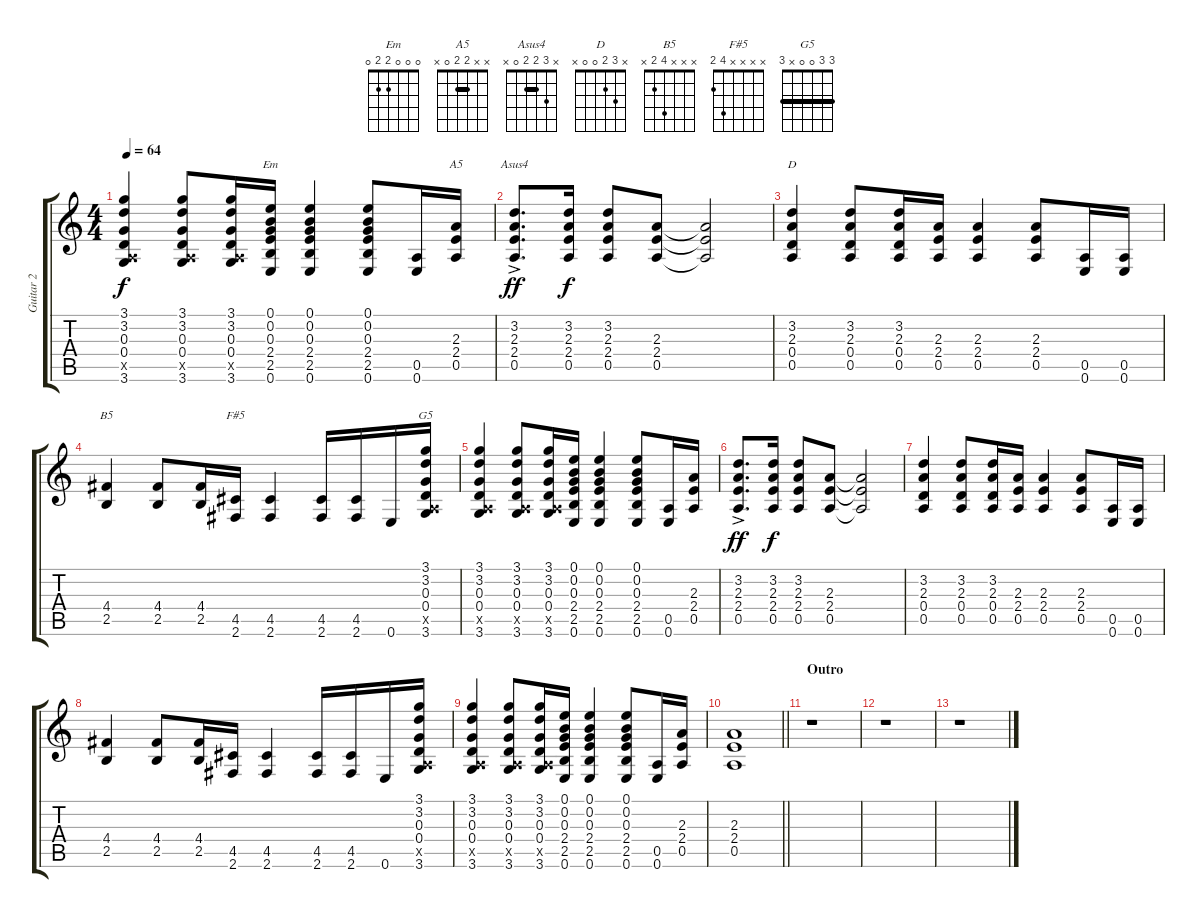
\track ("Guitar 2" "Guitar 2") {instrument electricguitarclean}
\staff {score tabs}
\tuning (E4 B3 G3 D3 A2 E2) {hide}
\chord ("Em" 0 0 0 2 2 0)
\chord ("A5" x x 2 2 0 x) {barre 2}
\chord ("Asus4" x 3 2 2 0 x) {barre 2}
\chord ("D" x 3 2 0 0 x)
\chord ("B5" x x x 4 2 x)
\chord ("F#5" x x x x 4 2)
\chord ("G5" 3 3 0 0 x 3) {barre 3}
\ts (4 4)
\tempo 64
\clef g2
\ks c
(3.1 3.2 0.3 0.4 0.5{x} 3.6).4{dy f} (3.1 3.2 0.3 0.4 0.5{x} 3.6).8 (3.1 3.2 0.3 0.4 0.5{x} 3.6).16 (0.1 0.2 0.3 2.4 2.5 0.6).16{ch "Em"} (0.1 0.2 0.3 2.4 2.5 0.6).4 (0.1 0.2 0.3 2.4 2.5 0.6).8 (0.5 0.6).16 (2.3 2.4 0.5).16{ch "A5"} |
(3.2{ac} 2.3{ac} 2.4{ac} 0.5{ac}).8{d ch "Asus4" dy ff} (3.2 2.3 2.4 0.5).16{dy f} (3.2 2.3 2.4 0.5).8 (2.3 2.4 0.5).8 (2.3{t} 2.4{t} 0.5{t}).2 |
(3.2 2.3 0.4 0.5).4{ch "D" volume 13} (3.2 2.3 0.4 0.5).8 (3.2 2.3 0.4 0.5).16 (2.3 2.4 0.5).16 (2.3 2.4 0.5).4 (2.3 2.4 0.5).8 (0.5 0.6).16 (0.5 0.6).16 |
(4.4 2.5).4{ch "B5"} (4.4 2.5).8 (4.4 2.5).16 (4.5 2.6).16{ch "F#5"} (4.5 2.6).4 (4.5 2.6).16 (4.5 2.6).16 0.6.16 (3.1 3.2 0.3 0.4 0.5{x} 3.6).16{ch "G5" volume 10} |
(3.1 3.2 0.3 0.4 0.5{x} 3.6).4 (3.1 3.2 0.3 0.4 0.5{x} 3.6).8 (3.1 3.2 0.3 0.4 0.5{x} 3.6).16 (0.1 0.2 0.3 2.4 2.5 0.6).16 (0.1 0.2 0.3 2.4 2.5 0.6).4 (0.1 0.2 0.3 2.4 2.5 0.6).8 (0.5 0.6).16 (2.3 2.4 0.5).16 |
(3.2{ac} 2.3{ac} 2.4{ac} 0.5{ac}).8{d dy ff} (3.2 2.3 2.4 0.5).16{dy f} (3.2 2.3 2.4 0.5).8 (2.3 2.4 0.5).8 (2.3{t} 2.4{t} 0.5{t}).2 |
(3.2 2.3 0.4 0.5).4{volume 13} (3.2 2.3 0.4 0.5).8 (3.2 2.3 0.4 0.5).16 (2.3 2.4 0.5).16 (2.3 2.4 0.5).4 (2.3 2.4 0.5).8 (0.5 0.6).16 (0.5 0.6).16 |
(4.4 2.5).4 (4.4 2.5).8 (4.4 2.5).16 (4.5 2.6).16 (4.5 2.6).4 (4.5 2.6).16 (4.5 2.6).16 0.6.16 (3.1 3.2 0.3 0.4 0.5{x} 3.6).16{volume 10} |
(3.1 3.2 0.3 0.4 0.5{x} 3.6).4 (3.1 3.2 0.3 0.4 0.5{x} 3.6).8 (3.1 3.2 0.3 0.4 0.5{x} 3.6).16 (0.1 0.2 0.3 2.4 2.5 0.6).16 (0.1 0.2 0.3 2.4 2.5 0.6).4 (0.1 0.2 0.3 2.4 2.5 0.6).8 (0.5 0.6).16 (2.3 2.4 0.5).16 |
\barLineRight lightlight
(2.3 2.4 0.5).1{volume 3} |
\section ("" "Outro")
r.1 |
r.1 |
r.1
